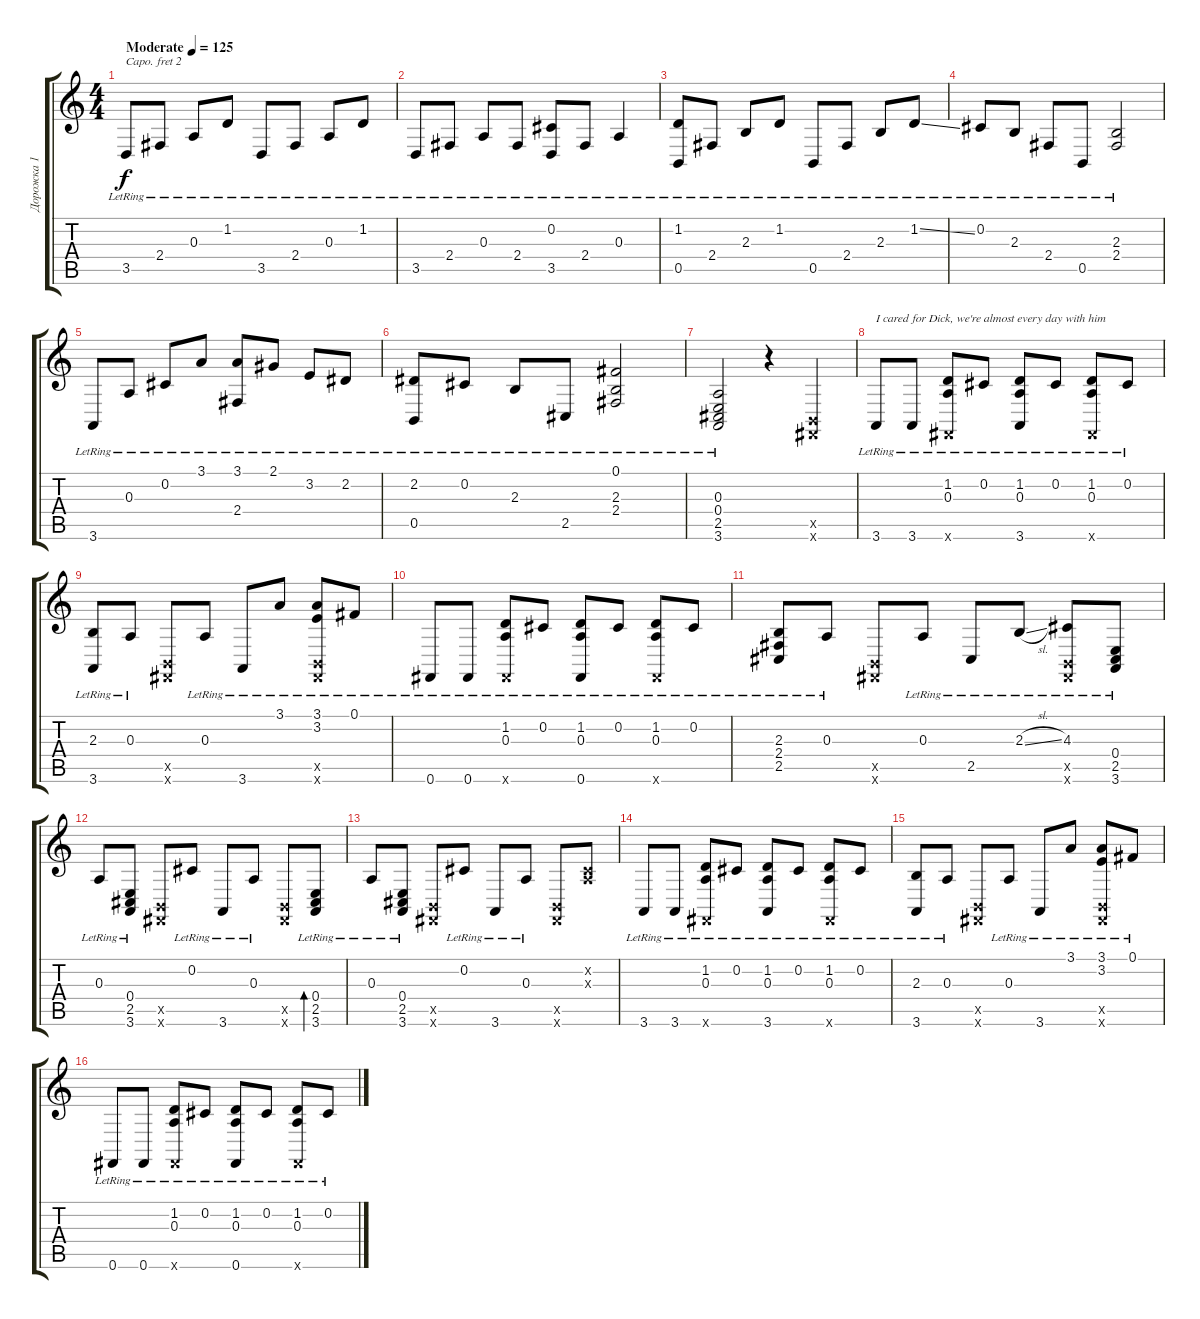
\track ("Дорожка 1" "Дорожка 1") {instrument acousticgrandpiano}
\staff {score tabs}
\capo 2
\tuning (E4 B3 G3 D3 A2 E2) {hide}
\ts (4 4)
\tempo (125 "Moderate")
\clef g2
\ks c
3.5{lr}.8{dy f instrument acousticgrandpiano} 2.4{lr}.8 0.3{lr}.8 1.2{lr}.8 3.5{lr}.8 2.4{lr}.8 0.3{lr}.8 1.2{lr}.8 |
3.5{lr}.8 2.4{lr}.8 0.3{lr}.8 2.4{lr}.8 (0.2{lr} 3.5{lr}).8 2.4{lr}.8 0.3{lr}.4 |
(1.2{lr} 0.5{lr}).8 2.4{lr}.8 2.3{lr}.8 1.2{lr}.8 0.5{lr}.8 2.4{lr}.8 2.3{lr}.8 1.2{ss lr}.8 |
0.2{lr}.8 2.3{lr}.8 2.4{lr}.8 0.5{lr}.8 (2.3{lr} 2.4{lr}).2 |
3.6{lr}.8 0.3{lr}.8 0.2{lr}.8 3.1{lr}.8 (3.1{lr} 2.4{lr}).8 2.1{lr}.8 3.2{lr}.8 2.2{lr}.8 |
(2.2{lr} 0.5{lr}).8 0.2{lr}.8 2.3{lr}.8 2.5{lr}.8 (0.1 2.3{lr} 2.4{lr}).2 |
(0.3{lr} 0.4{lr} 2.5{lr} 3.6{lr}).2 r.4 (0.5{x} 0.6{x}).4 |
3.6{lr}.8{txt "I cared for Dick, we're almost every day with him "} 3.6{lr}.8 (1.2{lr} 0.3{lr} 0.6{x}).8 0.2{lr}.8 (1.2{lr} 0.3{lr} 3.6{lr}).8 0.2{lr}.8 (1.2{lr} 0.3{lr} 0.6{x}).8 0.2{lr}.8 |
(2.3{lr} 3.6{lr}).8 0.3{lr}.8 (0.5{x} 0.6{x}).8 0.3{lr}.8 3.6{lr}.8 3.1{lr}.8 (3.1{lr} 3.2{lr} 0.5{x} 0.6{x}).8 0.1{lr}.8 |
0.6{lr}.8 0.6{lr}.8 (1.2{lr} 0.3{lr} 0.6{x}).8 0.2{lr}.8 (1.2{lr} 0.3{lr} 0.6{lr}).8 0.2{lr}.8 (1.2{lr} 0.3{lr} 0.6{x}).8 0.2{lr}.8 |
(2.3{lr} 2.4{lr} 2.5{lr}).8 0.3{lr}.8 (0.5{x} 0.6{x}).8 0.3{lr}.8 2.5{lr}.8 2.3{sl lr}.8 (4.3{lr} 0.5{x} 0.6{x}).8 (0.4{lr} 2.5{lr} 3.6{lr}).8 |
0.3{lr}.8 (0.4{lr} 2.5{lr} 3.6{lr}).8 (0.5{x} 0.6{x}).8 0.2{lr}.8 3.6{lr}.8 0.3{lr}.8 (0.5{x} 0.6{x}).8 (0.4{lr} 2.5{lr} 3.6{lr}).8{bd 240} |
0.3{lr}.8 (0.4{lr} 2.5{lr} 3.6{lr}).8 (0.5{x} 0.6{x}).8 0.2{lr}.8 3.6{lr}.8 0.3{lr}.8 (0.5{x} 0.6{x}).8 (0.2{x} 0.3{x}).8 |
3.6{lr}.8 3.6{lr}.8 (1.2{lr} 0.3{lr} 0.6{x}).8 0.2{lr}.8 (1.2{lr} 0.3{lr} 3.6{lr}).8 0.2{lr}.8 (1.2{lr} 0.3{lr} 0.6{x}).8 0.2{lr}.8 |
(2.3{lr} 3.6{lr}).8 0.3{lr}.8 (0.5{x} 0.6{x}).8 0.3{lr}.8 3.6{lr}.8 3.1{lr}.8 (3.1{lr} 3.2{lr} 0.5{x} 0.6{x}).8 0.1{lr}.8 |
0.6{lr}.8 0.6{lr}.8 (1.2{lr} 0.3{lr} 0.6{x}).8 0.2{lr}.8 (1.2{lr} 0.3{lr} 0.6{lr}).8 0.2{lr}.8 (1.2{lr} 0.3{lr} 0.6{x}).8 0.2{lr}.8
